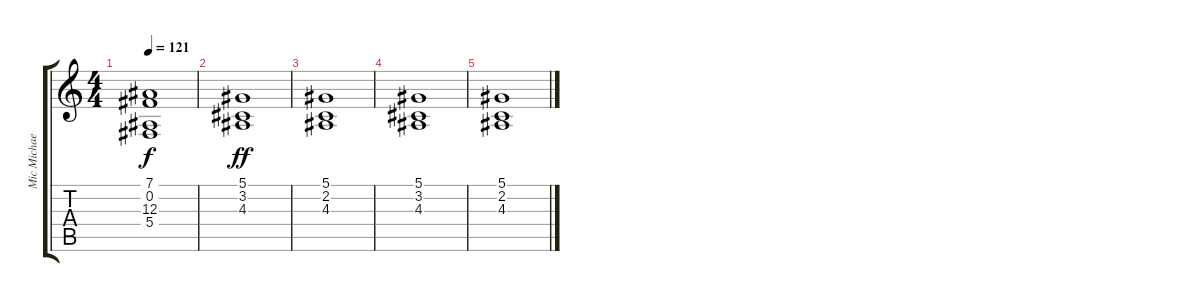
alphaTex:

\track ("Mic Michaeli" "Mic Michae") {instrument synthstrings1}
\staff {score tabs}
\tuning (Eb4 Bb3 Gb3 Db3 Ab2 Eb2) {hide}
\ts (4 4)
\tempo 121
\clef g2
\ks c
(7.1{t} 0.2{t} 12.3{t} 5.4{t}).1{dy f} |
(5.1 3.2 4.3).1{dy ff volume 6} |
(5.1 2.2 4.3).1 |
(5.1 3.2 4.3).1 |
(5.1 2.2 4.3).1
